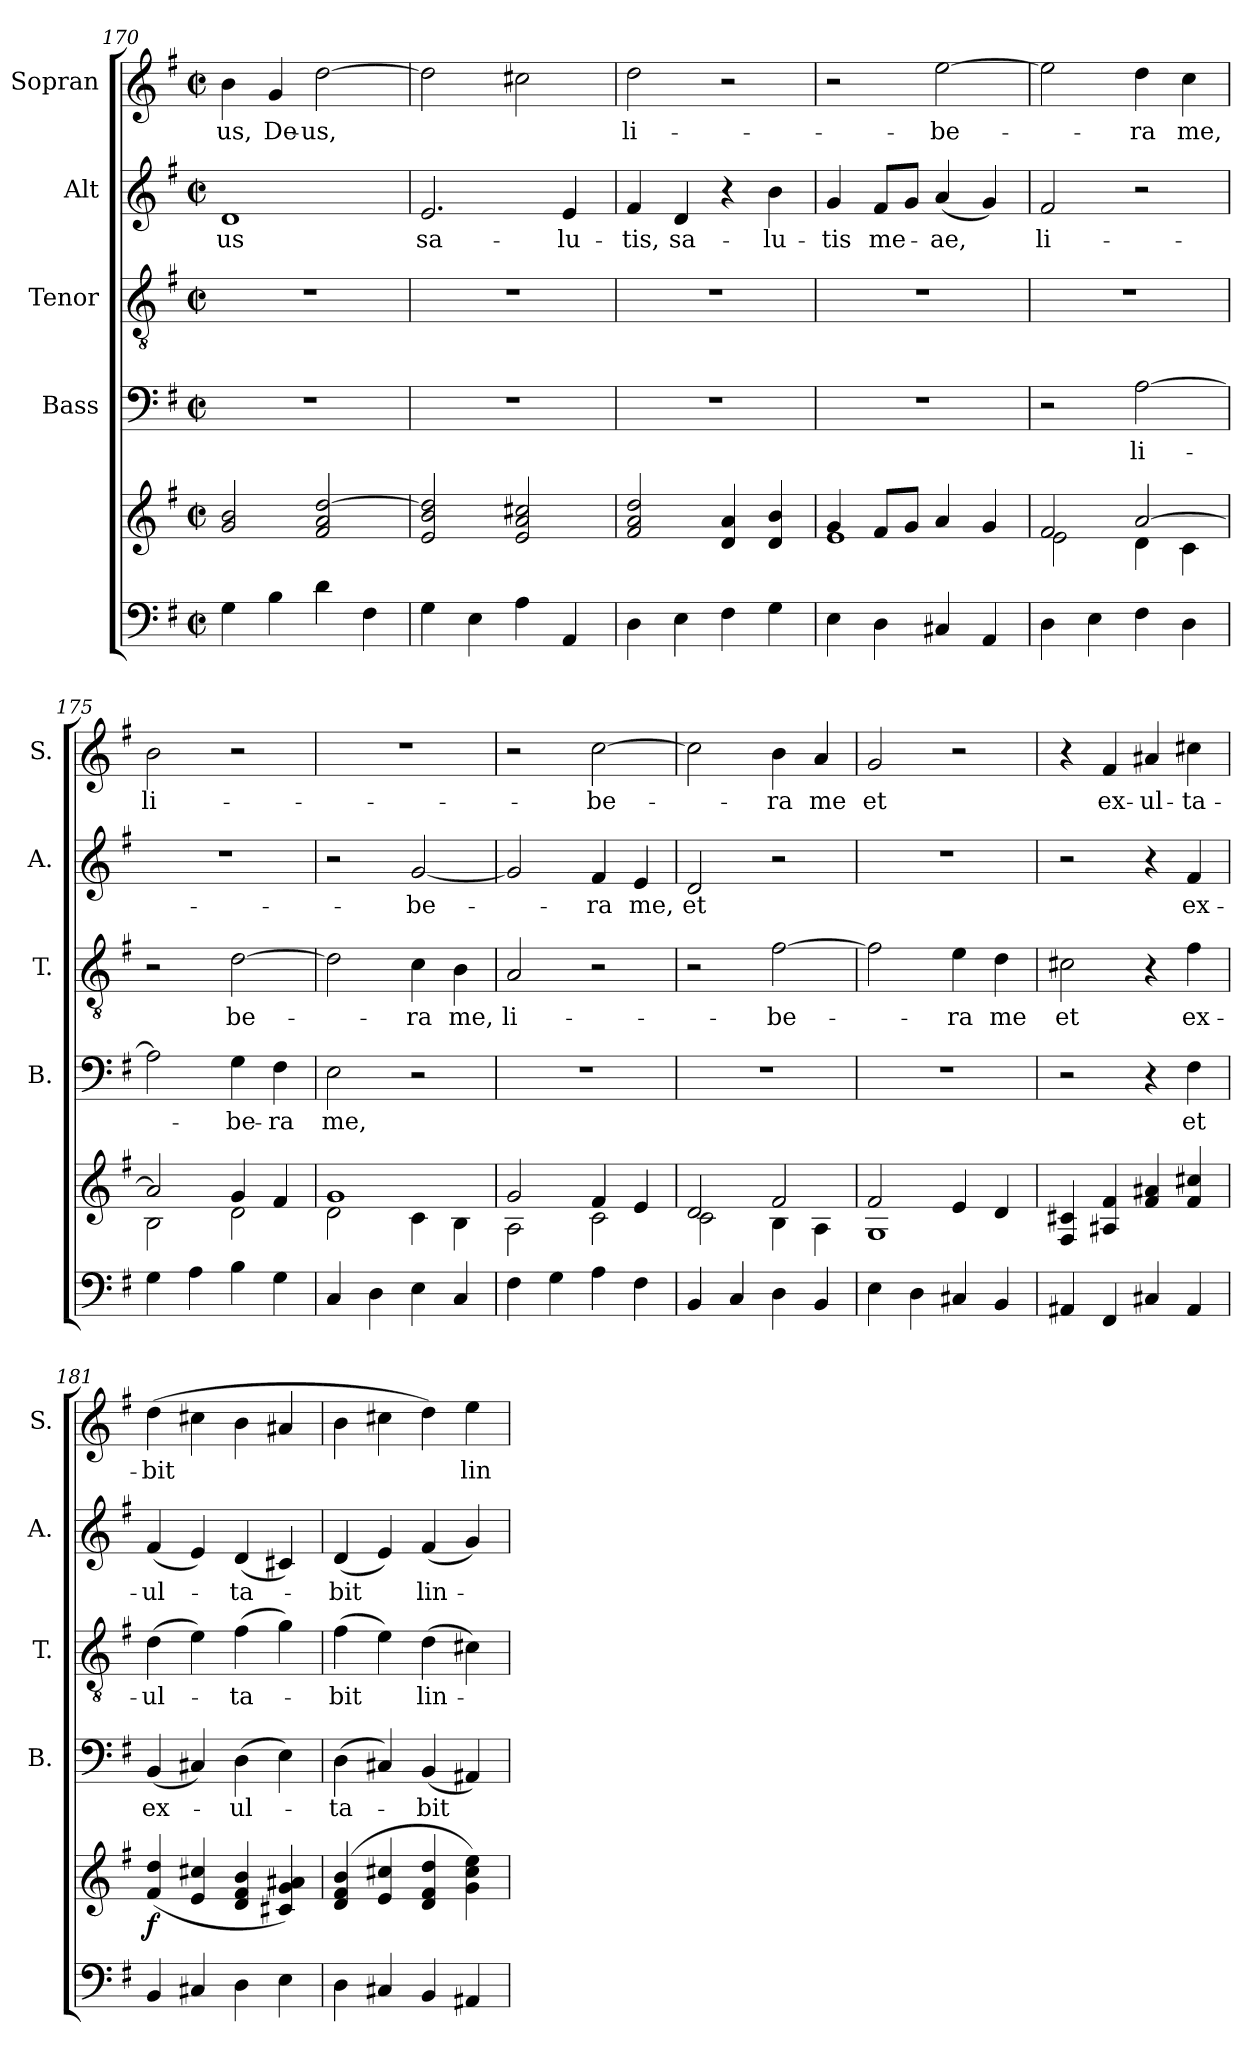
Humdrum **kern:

**kern	**kern	**dynam	**kern	**text	**kern	**text	**kern	**text	**kern	**text
*part5	*part5	*part5	*part4	*part4	*part3	*part3	*part2	*part2	*part1	*part1
*staff6	*staff5	*staff5/6	*staff4	*staff4	*staff3	*staff3	*staff2	*staff2	*staff1	*staff1
*	*	*	*I"Bass	*	*I"Tenor	*	*I"Alt	*	*I"Sopran	*
*	*	*	*I'B.	*	*I'T.	*	*I'A.	*	*I'S.	*
*clefF4	*clefG2	*	*clefF4	*	*clefGv2	*	*clefG2	*	*clefG2	*
*k[f#]	*k[f#]	*	*k[f#]	*	*k[f#]	*	*k[f#]	*	*k[f#]	*
*G:	*G:	*	*G:	*	*G:	*	*G:	*	*G:	*
*M2/2	*M2/2	*	*M2/2	*	*M2/2	*	*M2/2	*	*M2/2	*
*met(c|)	*met(c|)	*	*met(c|)	*	*met(c|)	*	*met(c|)	*	*met(c|)	*
=170	=170	=170	=170	=170	=170	=170	=170	=170	=170	=170
!	!	!	!	!	!	!	!	!LO:LY:b	!	!LO:LY:b
4G\	2g/ 2b/	.	1r	.	1r	.	1d	-us	4b\	-us,
!	!	!	!	!	!	!	!	!	!	!LO:LY:b
4B\	.	.	.	.	.	.	.	.	4g/	De-
!	!	!	!	!	!	!	!	!	!	!LO:LY:b
4d\	2f#/ 2a/ [>2dd/	.	.	.	.	.	.	.	[2dd\	-us,
4F#\	.	.	.	.	.	.	.	.	.	.
!!LO:LB:g=z
=171	=171	=171	=171	=171	=171	=171	=171	=171	=171	=171
!	!	!	!	!	!	!	!	!LO:LY:b	!	!
4G\	2e/ 2b/ 2dd/]	.	1r	.	1r	.	2.e/	sa-	2dd\]	.
4E\	.	.	.	.	.	.	.	.	.	.
4A\	2e/ 2a/ 2cc#X/	.	.	.	.	.	.	.	2cc#X\	.
!	!	!	!	!	!	!	!	!LO:LY:b	!	!
4AA/	.	.	.	.	.	.	4e/	-lu-	.	.
=172	=172	=172	=172	=172	=172	=172	=172	=172	=172	=172
!	!	!	!	!	!	!	!	!LO:LY:b	!	!LO:LY:b
4D\	2f#/ 2a/ 2dd/	.	1r	.	1r	.	4f#/	-tis,	2dd\	li-
!	!	!	!	!	!	!	!	!LO:LY:b	!	!
4E\	.	.	.	.	.	.	4d/	sa-	.	.
4F#\	4d/ 4a/	.	.	.	.	.	4r	.	2r	.
!	!	!	!	!	!	!	!	!LO:LY:b	!	!
4G\	4d/ 4b/	.	.	.	.	.	4b\	-lu-	.	.
=173	=173	=173	=173	=173	=173	=173	=173	=173	=173	=173
*	*^	*	*	*	*	*	*	*	*	*
!	!	!	!	!	!	!	!	!	!LO:LY:b	!	!
4E\	4g/	1e	.	1r	.	1r	.	4g/	-tis	2r	.
!	!	!	!	!	!	!	!	!	!LO:LY:b	!	!
4D\	8f#/L	.	.	.	.	.	.	8f#/L	me-	.	.
.	8g/J	.	.	.	.	.	.	8g/J	.	.	.
!	!	!	!	!	!	!	!	!	!LO:LY:b	!	!LO:LY:b
4C#X/	4a/	.	.	.	.	.	.	(<4a/	-ae,	[2ee\	-be-
4AA/	4g/	.	.	.	.	.	.	4g/)	.	.	.
=174	=174	=174	=174	=174	=174	=174	=174	=174	=174	=174	=174
!	!	!	!	!	!	!	!	!	!LO:LY:b	!	!
4D\	2f#/	2e\	.	2r	.	1r	.	2f#/	li-	2ee\]	.
4E\	.	.	.	.	.	.	.	.	.	.	.
!	!	!	!	!	!LO:LY:b	!	!	!	!	!	!LO:LY:b
4F#\	[>2a/	4d\	.	[2A\	li-	.	.	2r	.	4dd\	-ra
!	!	!	!	!	!	!	!	!	!	!	!LO:LY:b
4D\	.	4c\	.	.	.	.	.	.	.	4cc\	me,
=175	=175	=175	=175	=175	=175	=175	=175	=175	=175	=175	=175
!	!	!	!	!	!	!	!	!	!	!	!LO:LY:b
4G\	2a/]	2B\	.	2A\]	.	2r	.	1r	.	2b\	li-
4A\	.	.	.	.	.	.	.	.	.	.	.
!	!	!	!	!	!LO:LY:b	!	!LO:LY:b	!	!	!	!
4B\	4g/	2d\	.	4G\	-be-	[2d\	-be-	.	.	2r	.
!	!	!	!	!	!LO:LY:b	!	!	!	!	!	!
4G\	4f#/	.	.	4F#\	-ra	.	.	.	.	.	.
=176	=176	=176	=176	=176	=176	=176	=176	=176	=176	=176	=176
!	!	!	!	!	!LO:LY:b	!	!	!	!	!	!
4C/	1g	2d\	.	2E\	me,	2d\]	.	2r	.	1r	.
4D\	.	.	.	.	.	.	.	.	.	.	.
!	!	!	!	!	!	!	!LO:LY:b	!	!LO:LY:b	!	!
4E\	.	4c\	.	2r	.	4c\	-ra	[2g/	-be-	.	.
!	!	!	!	!	!	!	!LO:LY:b	!	!	!	!
4C/	.	4B\	.	.	.	4B\	me,	.	.	.	.
=177	=177	=177	=177	=177	=177	=177	=177	=177	=177	=177	=177
!	!	!	!	!	!	!	!LO:LY:b	!	!	!	!
4F#\	2g/	2A\	.	1r	.	2A/	li-	2g/]	.	2r	.
4G\	.	.	.	.	.	.	.	.	.	.	.
!	!	!	!	!	!	!	!	!	!LO:LY:b	!	!LO:LY:b
4A\	4f#/	2c\	.	.	.	2r	.	4f#/	-ra	[2cc\	-be-
!	!	!	!	!	!	!	!	!	!LO:LY:b	!	!
4F#\	4e/	.	.	.	.	.	.	4e/	me,	.	.
!!LO:PB:g=z
=178	=178	=178	=178	=178	=178	=178	=178	=178	=178	=178	=178
!	!	!	!	!	!	!	!	!	!LO:LY:b	!	!
4BB/	2d/	2c\	.	1r	.	2r	.	2d/	et	2cc\]	.
4C/	.	.	.	.	.	.	.	.	.	.	.
!	!	!	!	!	!	!	!LO:LY:b	!	!	!	!LO:LY:b
4D\	2f#/	4B\	.	.	.	[2f#\	-be-	2r	.	4b\	-ra
!	!	!	!	!	!	!	!	!	!	!	!LO:LY:b
4BB/	.	4A\	.	.	.	.	.	.	.	4a/	me
=179	=179	=179	=179	=179	=179	=179	=179	=179	=179	=179	=179
!	!	!	!	!	!	!	!	!	!	!	!LO:LY:b
4E\	2f#/	1G	.	1r	.	2f#\]	.	1r	.	2g/	et
4D\	.	.	.	.	.	.	.	.	.	.	.
!	!	!	!	!	!	!	!LO:LY:b	!	!	!	!
4C#X/	4e/	.	.	.	.	4e\	-ra	.	.	2r	.
!	!	!	!	!	!	!	!LO:LY:b	!	!	!	!
4BB/	4d/	.	.	.	.	4d\	me	.	.	.	.
*	*v	*v	*	*	*	*	*	*	*	*	*
=180	=180	=180	=180	=180	=180	=180	=180	=180	=180	=180
!	!	!	!	!	!	!LO:LY:b	!	!	!	!
4AA#X/	4F#/ 4c#X/	.	2r	.	2c#X\	et	2r	.	4r	.
!	!	!	!	!	!	!	!	!	!	!LO:LY:b
4FF#/	4A#X/ 4f#/	.	.	.	.	.	.	.	4f#/	ex-
!	!	!	!	!	!	!	!	!	!	!LO:LY:b
4C#X/	4f#/ 4a#X/	.	4r	.	4r	.	4r	.	4a#X/	-ul-
!	!	!	!	!LO:LY:b	!	!LO:LY:b	!	!LO:LY:b	!	!LO:LY:b
4AA#/	4f#/ 4cc#X/	.	4F#\	et	4f#\	ex-	4f#/	ex-	4cc#X\	-ta-
=181	=181	=181	=181	=181	=181	=181	=181	=181	=181	=181
!	!	!LO:DY:b	!	!LO:LY:b	!	!LO:LY:b	!	!LO:LY:b	!	!LO:LY:b
4BB/	(4f#/ 4dd/	f	(<4BB/	ex-	(>4d\	-ul-	(<4f#/	-ul-	(>4dd\	-bit
4C#X/	4e/ 4cc#X/	.	4C#X/)	.	4e\)	.	4e/)	.	4cc#X\	.
!	!	!	!	!LO:LY:b	!	!LO:LY:b	!	!LO:LY:b	!	!
4D\	4d/ 4f#/ 4b/	.	(>4D\	-ul-	(>4f#\	-ta-	(<4d/	-ta-	4b\	.
4E\	4c#X/ 4g/ 4a#X/)	.	4E\)	.	4g\)	.	4c#X/)	.	4a#X/	.
=182	=182	=182	=182	=182	=182	=182	=182	=182	=182	=182
!	!	!	!	!LO:LY:b	!	!LO:LY:b	!	!LO:LY:b	!	!
4D\	(4d/ 4f#/ 4b/	.	(>4D\	-ta-	(>4f#\	-bit	(<4d/	-bit	4b\	.
4C#X/	4e/ 4cc#X/	.	4C#X/)	.	4e\)	.	4e/)	.	4cc#X\	.
!	!	!	!	!LO:LY:b	!	!LO:LY:b	!	!LO:LY:b	!	!
4BB/	4d/ 4f#/ 4dd/	.	(<4BB/	-bit	(>4d\	lin-	(<4f#/	lin-	4dd\)	.
!	!	!	!	!	!	!	!	!	!	!LO:LY:b
4AA#X/	4g\ 4cc#\ 4ee\)	.	4AA#X/)	.	4c#X\)	.	4g/)	.	4ee\	lin-
=	=	=	=	=	=	=	=	=	=	=
*-	*-	*-	*-	*-	*-	*-	*-	*-	*-	*-
